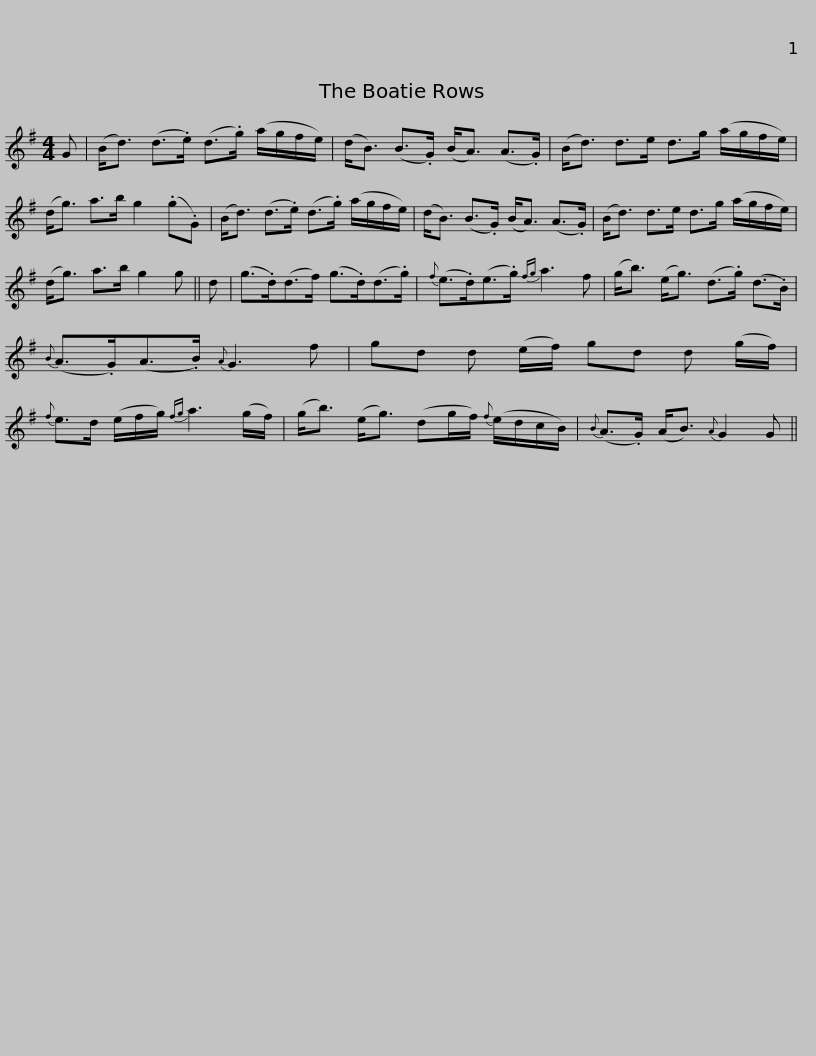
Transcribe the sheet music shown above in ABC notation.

X:1
L:1/8
M:4/4
I:linebreak $
K:G
V:1 treble
V:1
 G | (B<d) (d>.e) (d>.g) (a/g/f/e/) | (d<B) (B>.G) (B<A) (A>.G) | (B<d) d>e d>g (a/g/f/e/) | (d<g) a>b g2 (.g.G) |$ %5
 (B<d) (d>.e) (d>.g) (a/g/f/e/) | (d<B) (B>.G) (B<A) (A>.G) | (B<d) d>e d>g (a/g/f/e/) | (d<g) a>b g2 g || d |$ %10
 (g>.d)(d>f) (g>.d)(d>.g) |{f} (e>.d)(e>.g){fg} a3 f | (g<b) (e<g) (d>.g) (d>.B) |{B} (A>.G)(A>.B){A} G3 f |$ gd d (e/f/) gd d (g/f/) | %15
{f} e>d (e/f/g/){fg} a3 (g/f/) | (g<b) (e<g) (dg/f/){f} (e/d/c/B/) |{B} (A>.G) (A<B){A} G2 G || %18
